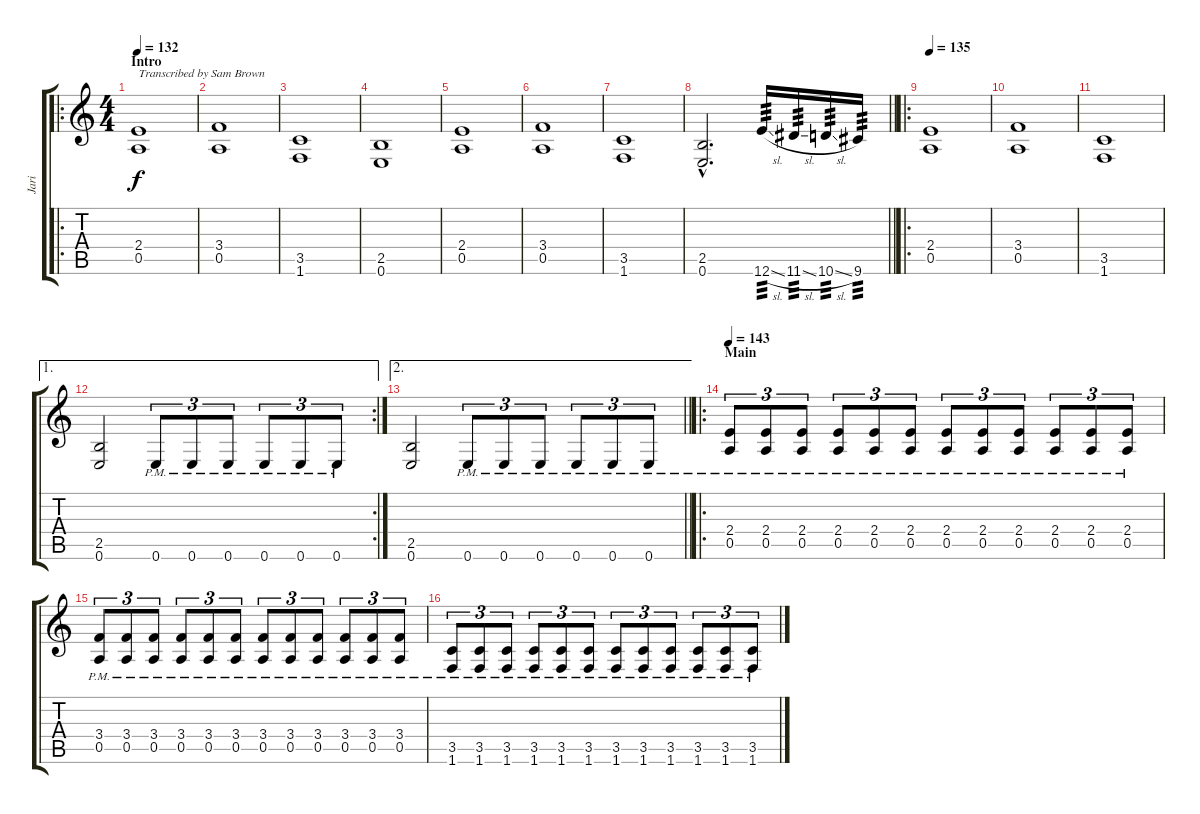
\track ("Jari" "Jari") {instrument distortionguitar}
\staff {score tabs}
\tuning (E4 B3 G3 D3 A2 E2) {hide}
\ro
\ts (4 4)
\section ("" "Intro")
\tempo 132
\clef g2
\ks c
(2.4 0.5).1{txt "Transcribed by Sam Brown" dy f instrument distortionguitar} |
(3.4 0.5).1 |
(3.5 1.6).1 |
(2.5 0.6).1 |
(2.4 0.5).1 |
(3.4 0.5).1 |
(3.5 1.6).1 |
\barLineRight lightlight
(2.5{hac} 0.6{hac}).2{d} 12.6{sl}.16{tp 3} 11.6{sl}.16{tp 3} 10.6{sl}.16{tp 3} 9.6.16{tp 3} |
\ro
\section ("" "")
\tempo 135
(2.4 0.5).1 |
(3.4 0.5).1 |
(3.5 1.6).1 |
\ae 1
\rc 2
(2.5 0.6).2 0.6{pm}.8{tu (3 2)} 0.6{pm}.8{tu (3 2)} 0.6{pm}.8{tu (3 2)} 0.6{pm}.8{tu (3 2)} 0.6{pm}.8{tu (3 2)} 0.6{pm}.8{tu (3 2)} |
\ae 2
\barLineRight lightlight
(2.5 0.6).2 0.6{pm}.8{tu (3 2)} 0.6{pm}.8{tu (3 2)} 0.6{pm}.8{tu (3 2)} 0.6{pm}.8{tu (3 2)} 0.6{pm}.8{tu (3 2)} 0.6{pm}.8{tu (3 2)} |
\ro
\section ("" "Main")
\tempo 143
(2.4{pm} 0.5{pm}).8{tu (3 2)} (2.4{pm} 0.5{pm}).8{tu (3 2)} (2.4{pm} 0.5{pm}).8{tu (3 2)} (2.4{pm} 0.5{pm}).8{tu (3 2)} (2.4{pm} 0.5{pm}).8{tu (3 2)} (2.4{pm} 0.5{pm}).8{tu (3 2)} (2.4{pm} 0.5{pm}).8{tu (3 2)} (2.4{pm} 0.5{pm}).8{tu (3 2)} (2.4{pm} 0.5{pm}).8{tu (3 2)} (2.4{pm} 0.5{pm}).8{tu (3 2)} (2.4{pm} 0.5{pm}).8{tu (3 2)} (2.4{pm} 0.5{pm}).8{tu (3 2)} |
(3.4{pm} 0.5{pm}).8{tu (3 2)} (3.4{pm} 0.5{pm}).8{tu (3 2)} (3.4{pm} 0.5{pm}).8{tu (3 2)} (3.4{pm} 0.5{pm}).8{tu (3 2)} (3.4{pm} 0.5{pm}).8{tu (3 2)} (3.4{pm} 0.5{pm}).8{tu (3 2)} (3.4{pm} 0.5{pm}).8{tu (3 2)} (3.4{pm} 0.5{pm}).8{tu (3 2)} (3.4{pm} 0.5{pm}).8{tu (3 2)} (3.4{pm} 0.5{pm}).8{tu (3 2)} (3.4{pm} 0.5{pm}).8{tu (3 2)} (3.4{pm} 0.5{pm}).8{tu (3 2)} |
(3.5{pm} 1.6{pm}).8{tu (3 2)} (3.5{pm} 1.6{pm}).8{tu (3 2)} (3.5{pm} 1.6{pm}).8{tu (3 2)} (3.5{pm} 1.6{pm}).8{tu (3 2)} (3.5{pm} 1.6{pm}).8{tu (3 2)} (3.5{pm} 1.6{pm}).8{tu (3 2)} (3.5{pm} 1.6{pm}).8{tu (3 2)} (3.5{pm} 1.6{pm}).8{tu (3 2)} (3.5{pm} 1.6{pm}).8{tu (3 2)} (3.5{pm} 1.6{pm}).8{tu (3 2)} (3.5{pm} 1.6{pm}).8{tu (3 2)} (3.5{pm} 1.6{pm}).8{tu (3 2)}
